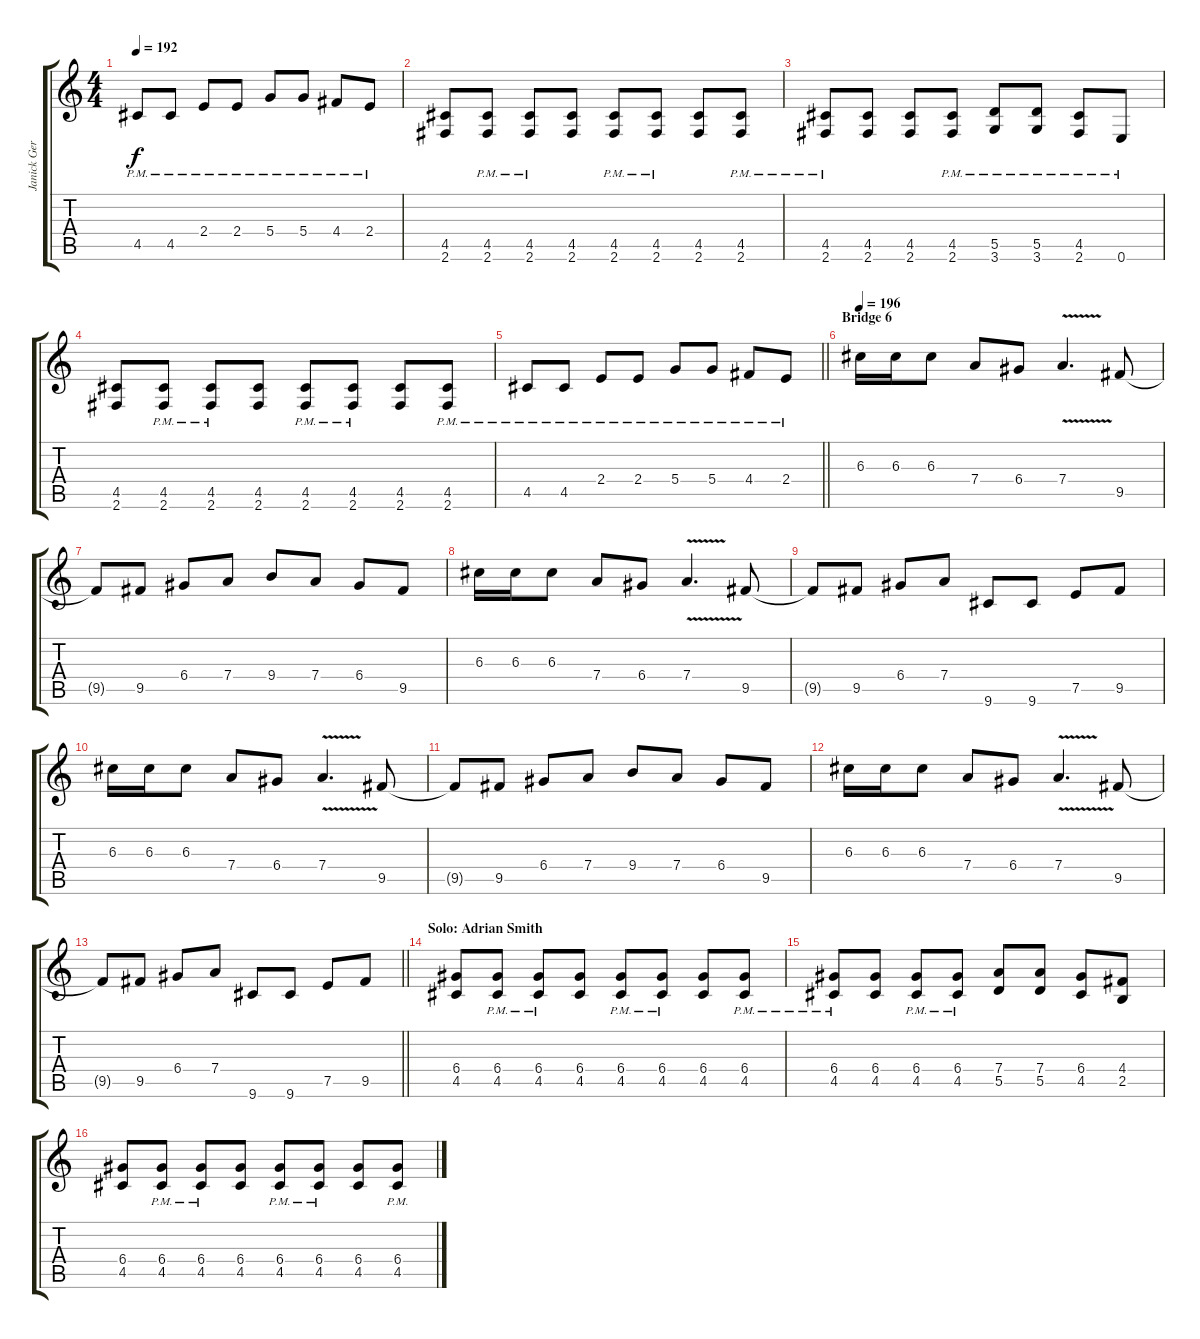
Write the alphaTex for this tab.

\track ("Janick Gers" "Janick Ger") {instrument distortionguitar}
\staff {score tabs}
\tuning (E4 B3 G3 D3 A2 E2) {hide}
\ts (4 4)
\tempo 192
\clef g2
\ks c
4.5{pm}.8{dy f} 4.5{pm}.8 2.4{pm}.8 2.4{pm}.8 5.4{pm}.8 5.4{pm}.8 4.4{pm}.8 2.4{pm}.8 |
(4.5 2.6).8 (4.5{pm} 2.6{pm}).8 (4.5{pm} 2.6{pm}).8 (4.5 2.6).8 (4.5{pm} 2.6{pm}).8 (4.5{pm} 2.6{pm}).8 (4.5 2.6).8 (4.5{pm} 2.6{pm}).8 |
(4.5{pm} 2.6{pm}).8 (4.5 2.6).8 (4.5 2.6).8 (4.5{pm} 2.6{pm}).8 (5.5{pm} 3.6{pm}).8 (5.5{pm} 3.6{pm}).8 (4.5{pm} 2.6{pm}).8 0.6{pm}.8 |
(4.5 2.6).8 (4.5{pm} 2.6{pm}).8 (4.5{pm} 2.6{pm}).8 (4.5 2.6).8 (4.5{pm} 2.6{pm}).8 (4.5{pm} 2.6{pm}).8 (4.5 2.6).8 (4.5{pm} 2.6{pm}).8 |
\barLineRight lightlight
4.5{pm}.8 4.5{pm}.8 2.4{pm}.8 2.4{pm}.8 5.4{pm}.8 5.4{pm}.8 4.4{pm}.8 2.4{pm}.8 |
\section ("" "Bridge 6")
\tempo 196
6.3.16 6.3.16 6.3.8 7.4.8 6.4.8 7.4{v}.4{d} 9.5.8 |
9.5{t}.8 9.5.8 6.4.8 7.4.8 9.4.8 7.4.8 6.4.8 9.5.8 |
6.3.16 6.3.16 6.3.8 7.4.8 6.4.8 7.4{v}.4{d} 9.5.8 |
9.5{t}.8 9.5.8 6.4.8 7.4.8 9.6.8 9.6.8 7.5.8 9.5.8 |
6.3.16 6.3.16 6.3.8 7.4.8 6.4.8 7.4{v}.4{d} 9.5.8 |
9.5{t}.8 9.5.8 6.4.8 7.4.8 9.4.8 7.4.8 6.4.8 9.5.8 |
6.3.16 6.3.16 6.3.8 7.4.8 6.4.8 7.4{v}.4{d} 9.5.8 |
\barLineRight lightlight
9.5{t}.8 9.5.8 6.4.8 7.4.8 9.6.8 9.6.8 7.5.8 9.5.8 |
\section ("" "Solo: Adrian Smith")
(6.4 4.5).8 (6.4{pm} 4.5{pm}).8 (6.4{pm} 4.5{pm}).8 (6.4 4.5).8 (6.4{pm} 4.5{pm}).8 (6.4{pm} 4.5{pm}).8 (6.4 4.5).8 (6.4{pm} 4.5{pm}).8 |
(6.4{pm} 4.5{pm}).8 (6.4 4.5).8 (6.4{pm} 4.5{pm}).8 (6.4{pm} 4.5{pm}).8 (7.4 5.5).8 (7.4 5.5).8 (6.4 4.5).8 (4.4 2.5).8 |
(6.4 4.5).8 (6.4{pm} 4.5{pm}).8 (6.4{pm} 4.5{pm}).8 (6.4 4.5).8 (6.4{pm} 4.5{pm}).8 (6.4{pm} 4.5{pm}).8 (6.4 4.5).8 (6.4{pm} 4.5{pm}).8
